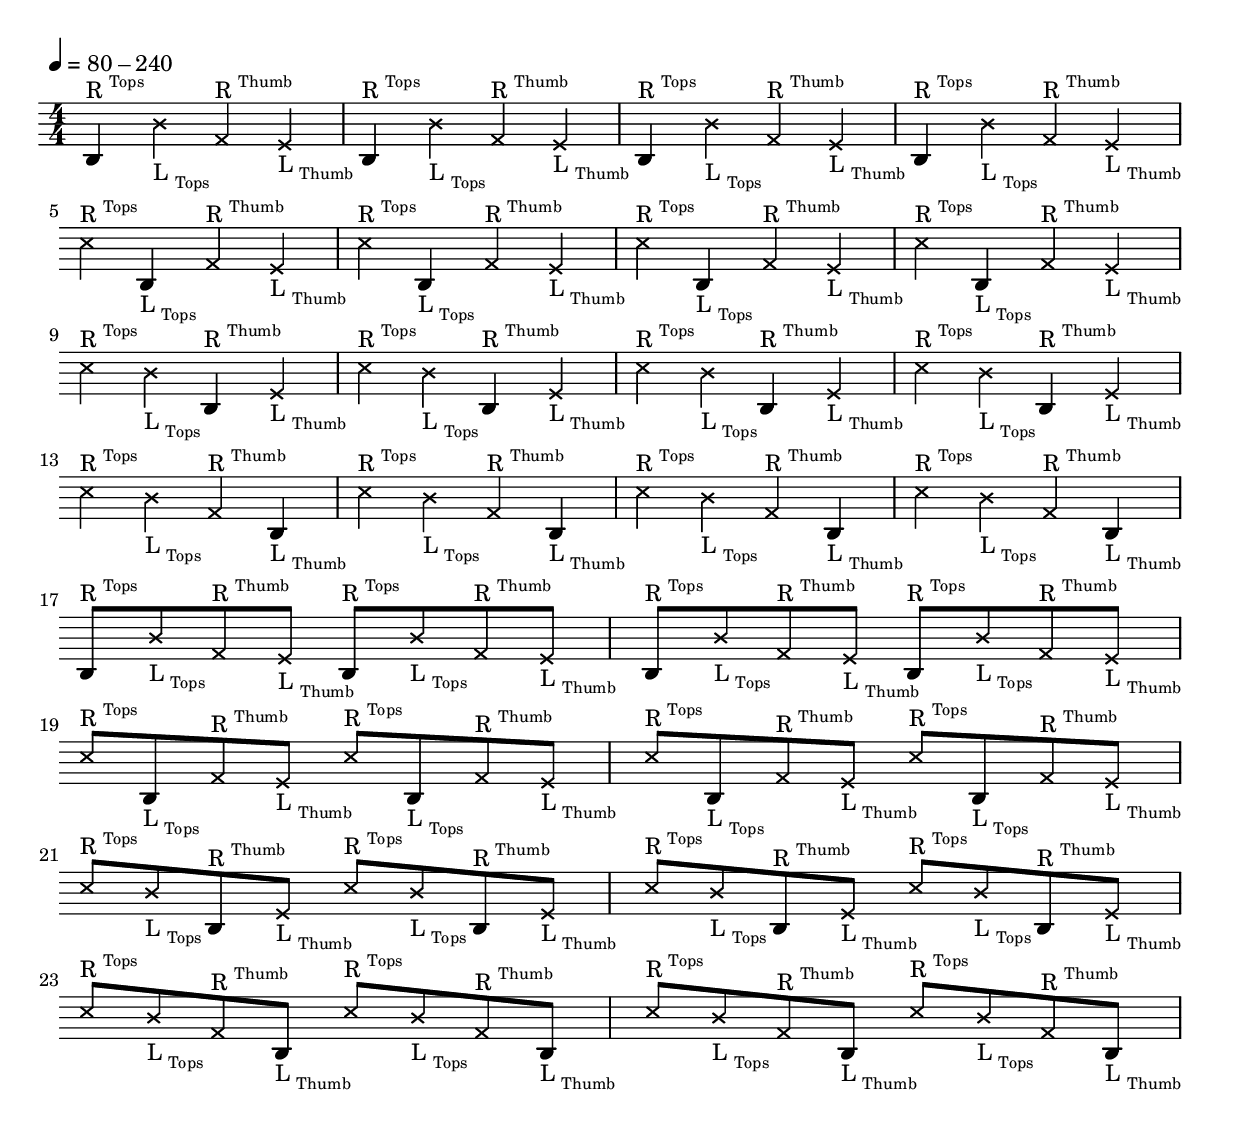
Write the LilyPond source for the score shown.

\version "2.24.1"
\include "../../global.ly"

\layout {
  indent = -3.5
}

\relative {
  \defaultScoreSettings
  \tempo 4 = 80 - 240
  \time 4/4

  \rimNote

  \repeat unfold 4 {  \once \defaultNote b4^\RTopsTop                    b'_\LTopsBtm                     f^\RThumbTop                     e_\LThumbBtm } \break
  \repeat unfold 4 {                    c'4^\RTopsTop \once \defaultNote b,_\LTopsBtm                    f'^\RThumbTop                     e_\LThumbBtm } \break
  \repeat unfold 4 {                    c'4^\RTopsTop                     b_\LTopsBtm \once \defaultNote b,^\RThumbTop                     e_\LThumbBtm } \break
  \repeat unfold 4 {                    c'4^\RTopsTop                     b_\LTopsBtm                     f^\RThumbTop \once \defaultNote b,_\LThumbBtm } \break

  \repeat unfold 4 {  \once \defaultNote b8^\RTopsTop                    b'_\LTopsBtm                     f^\RThumbTop                     e_\LThumbBtm } \break
  \repeat unfold 4 {                    c'8^\RTopsTop \once \defaultNote b,_\LTopsBtm                    f'^\RThumbTop                     e_\LThumbBtm } \break
  \repeat unfold 4 {                    c'8^\RTopsTop                     b_\LTopsBtm \once \defaultNote b,^\RThumbTop                     e_\LThumbBtm } \break
  \repeat unfold 4 {                    c'8^\RTopsTop                     b_\LTopsBtm                     f^\RThumbTop \once \defaultNote b,_\LThumbBtm }

  \resetNoteHead
}